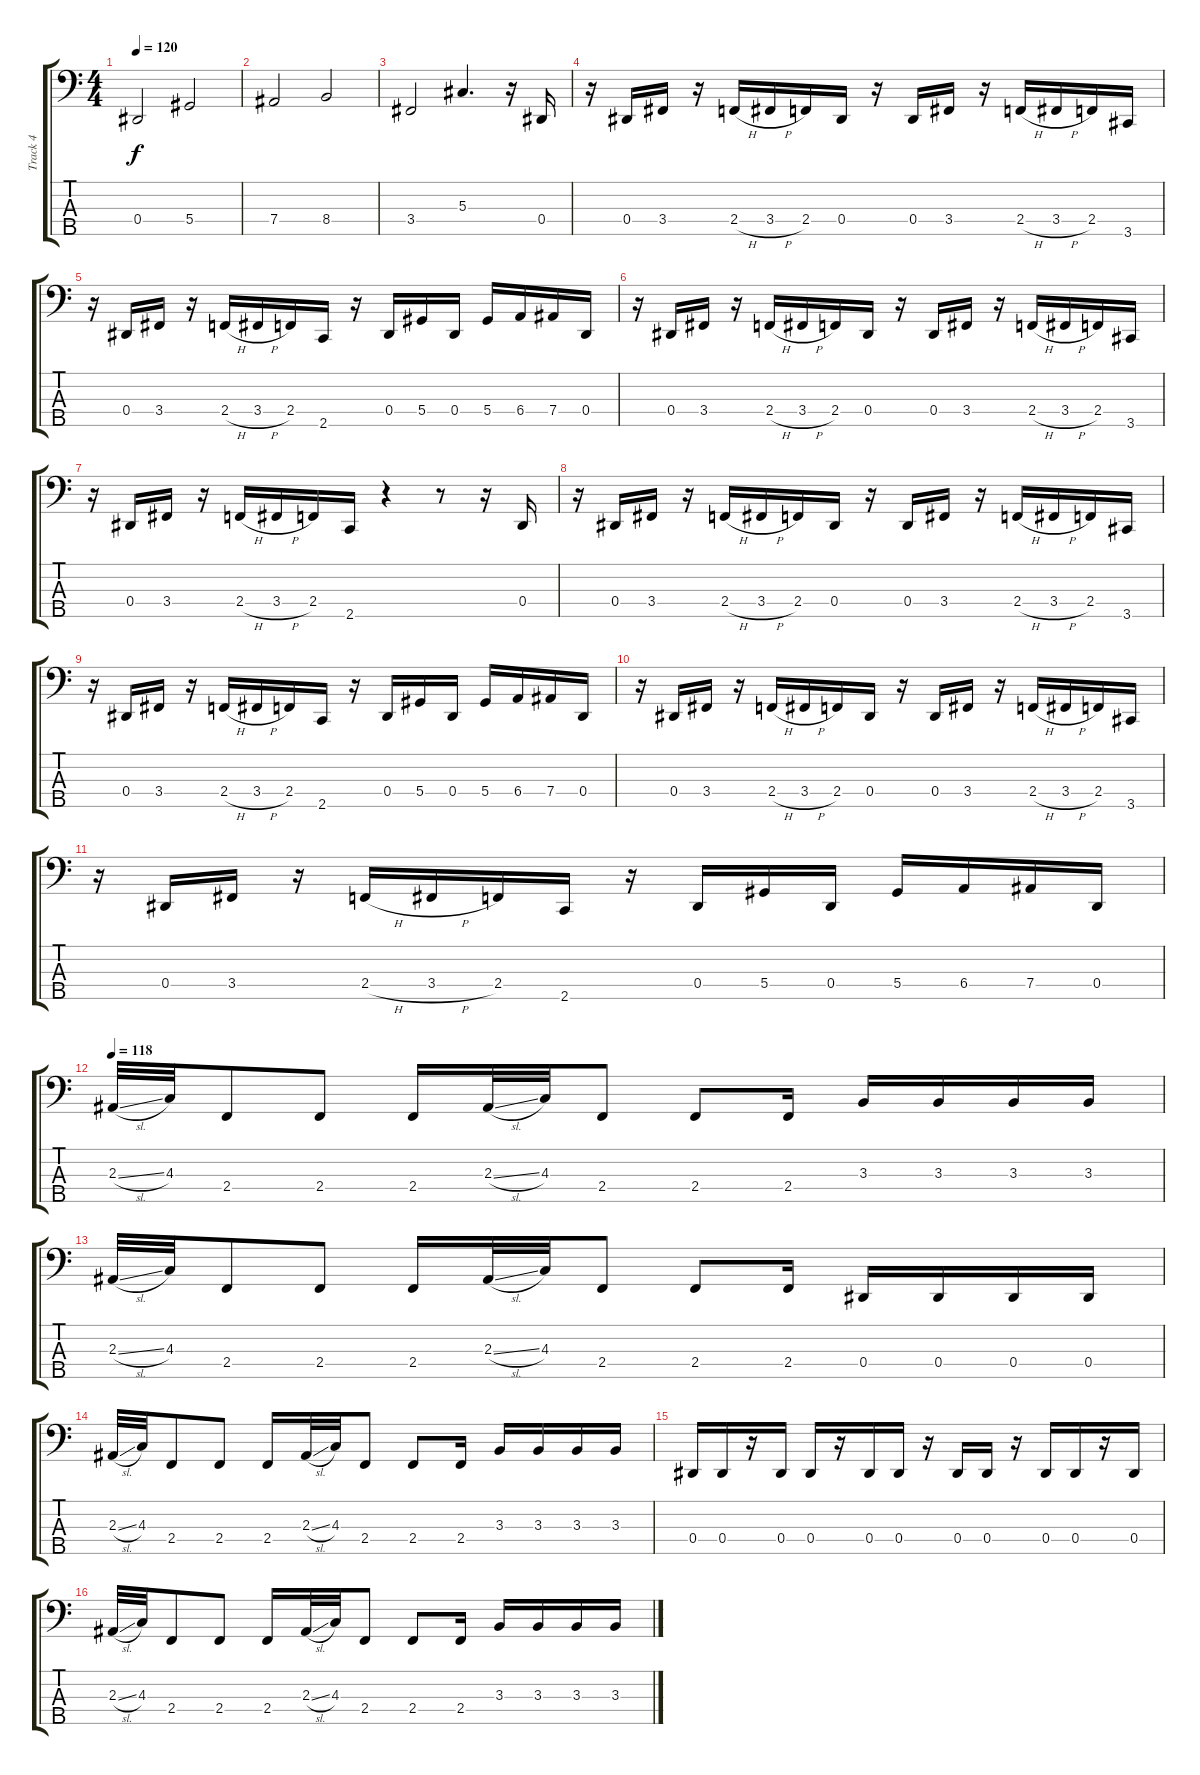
\track ("Track 4" "Track 4") {instrument electricbassfinger}
\staff {score tabs}
\tuning (Gb2 Db2 Ab1 Eb1 Bb0) {hide}
\ts (4 4)
\tempo 120
\clef f4
\ks c
0.4.2{dy f} 5.4.2 |
7.4.2 8.4.2 |
3.4.2 5.3.4{d} r.16 0.4.16 |
r.16 0.4.16 3.4.16 r.16 2.4{h}.16 3.4{h}.16 2.4.16 0.4.16 r.16 0.4.16 3.4.16 r.16 2.4{h}.16 3.4{h}.16 2.4.16 3.5.16 |
r.16 0.4.16 3.4.16 r.16 2.4{h}.16 3.4{h}.16 2.4.16 2.5.16 r.16 0.4.16 5.4.16 0.4.16 5.4.16 6.4.16 7.4.16 0.4.16 |
r.16 0.4.16 3.4.16 r.16 2.4{h}.16 3.4{h}.16 2.4.16 0.4.16 r.16 0.4.16 3.4.16 r.16 2.4{h}.16 3.4{h}.16 2.4.16 3.5.16 |
r.16 0.4.16 3.4.16 r.16 2.4{h}.16 3.4{h}.16 2.4.16 2.5.16 r.4 r.8 r.16 0.4.16 |
r.16 0.4.16 3.4.16 r.16 2.4{h}.16 3.4{h}.16 2.4.16 0.4.16 r.16 0.4.16 3.4.16 r.16 2.4{h}.16 3.4{h}.16 2.4.16 3.5.16 |
r.16 0.4.16 3.4.16 r.16 2.4{h}.16 3.4{h}.16 2.4.16 2.5.16 r.16 0.4.16 5.4.16 0.4.16 5.4.16 6.4.16 7.4.16 0.4.16 |
r.16 0.4.16 3.4.16 r.16 2.4{h}.16 3.4{h}.16 2.4.16 0.4.16 r.16 0.4.16 3.4.16 r.16 2.4{h}.16 3.4{h}.16 2.4.16 3.5.16 |
r.16 0.4.16 3.4.16 r.16 2.4{h}.16 3.4{h}.16 2.4.16 2.5.16 r.16 0.4.16 5.4.16 0.4.16 5.4.16 6.4.16 7.4.16 0.4.16 |
\tempo 118
2.3{sl}.32 4.3.32 2.4.8 2.4.8 2.4.16 2.3{sl}.32 4.3.32 2.4.8 2.4.8 2.4.16 3.3.16 3.3.16 3.3.16 3.3.16 |
2.3{sl}.32 4.3.32 2.4.8 2.4.8 2.4.16 2.3{sl}.32 4.3.32 2.4.8 2.4.8 2.4.16 0.4.16 0.4.16 0.4.16 0.4.16 |
2.3{sl}.32 4.3.32 2.4.8 2.4.8 2.4.16 2.3{sl}.32 4.3.32 2.4.8 2.4.8 2.4.16 3.3.16 3.3.16 3.3.16 3.3.16 |
0.4.16 0.4.16 r.16 0.4.16 0.4.16 r.16 0.4.16 0.4.16 r.16 0.4.16 0.4.16 r.16 0.4.16 0.4.16 r.16 0.4.16 |
2.3{sl}.32 4.3.32 2.4.8 2.4.8 2.4.16 2.3{sl}.32 4.3.32 2.4.8 2.4.8 2.4.16 3.3.16 3.3.16 3.3.16 3.3.16
